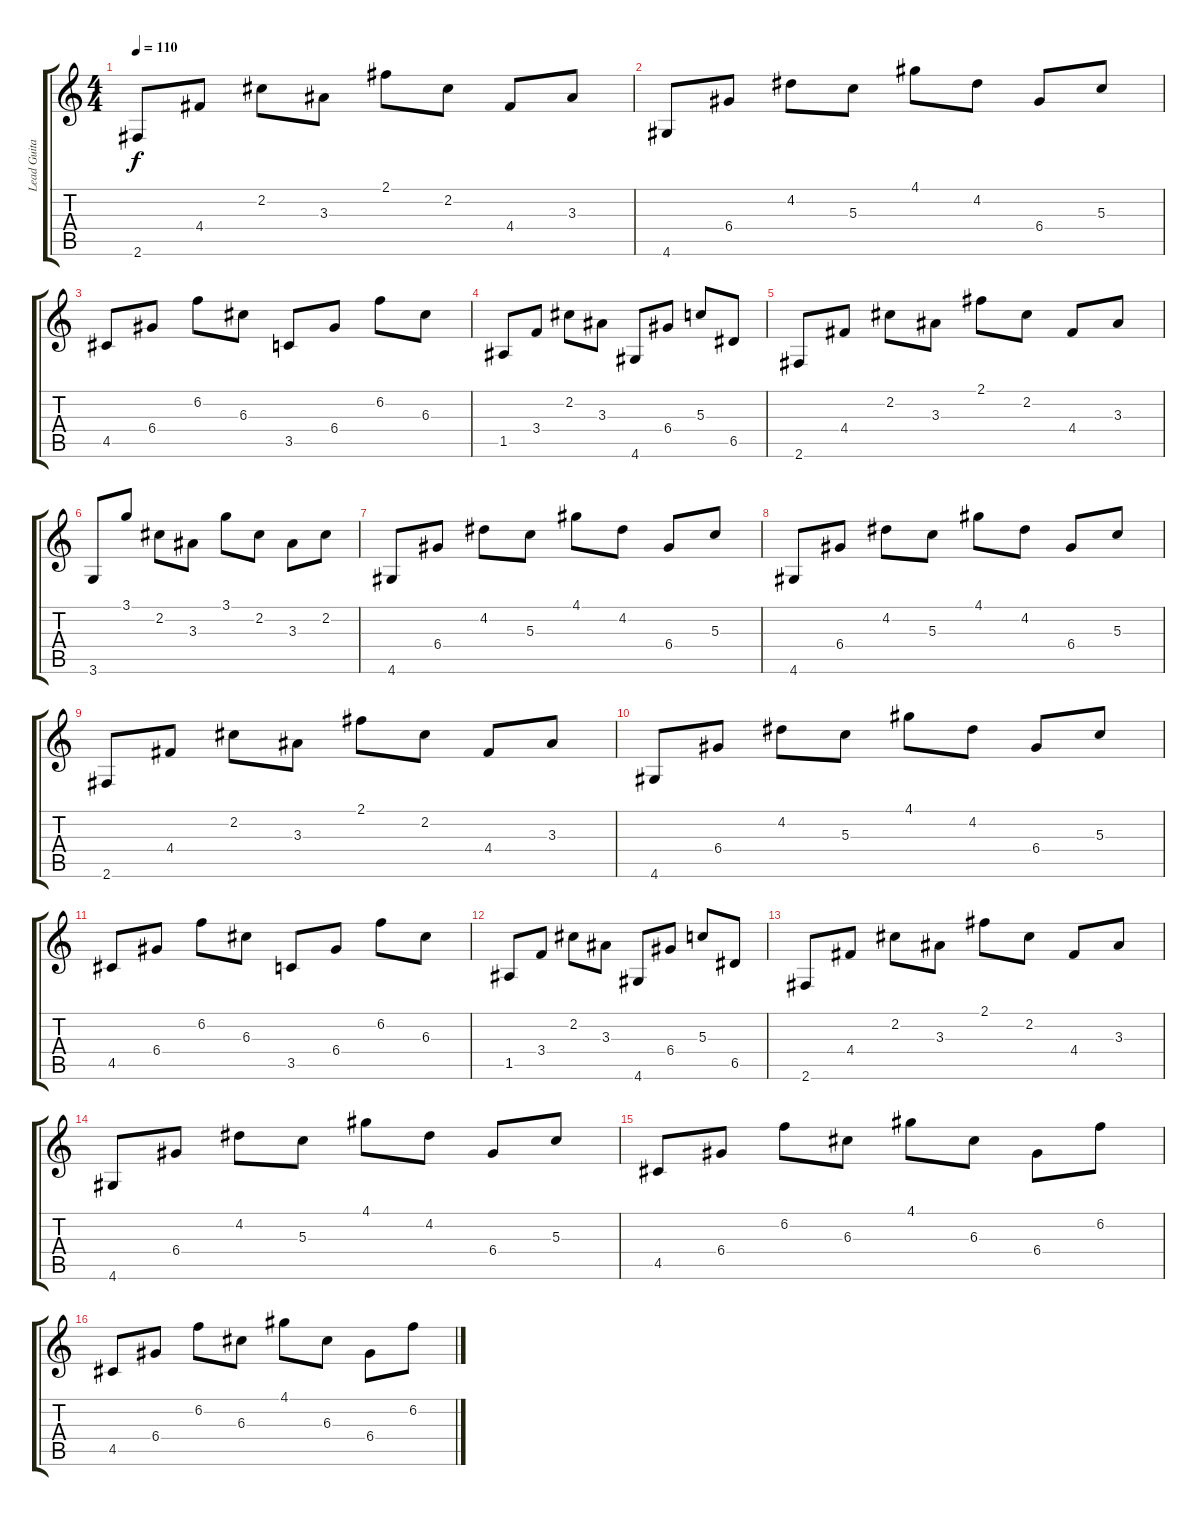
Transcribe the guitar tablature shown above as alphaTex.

\track ("Lead Guitar" "Lead Guita") {instrument overdrivenguitar}
\staff {score tabs}
\tuning (E4 B3 G3 D3 A2 E2) {hide}
\ts (4 4)
\tempo 110
\clef g2
\ks c
2.6.8{dy f} 4.4.8 2.2.8 3.3.8 2.1.8 2.2.8 4.4.8 3.3.8 |
4.6.8 6.4.8 4.2.8 5.3.8 4.1.8 4.2.8 6.4.8 5.3.8 |
4.5.8 6.4.8 6.2.8 6.3.8 3.5.8 6.4.8 6.2.8 6.3.8 |
1.5.8 3.4.8 2.2.8 3.3.8 4.6.8 6.4.8 5.3.8 6.5.8 |
2.6.8 4.4.8 2.2.8 3.3.8 2.1.8 2.2.8 4.4.8 3.3.8 |
3.6.8 3.1.8 2.2.8 3.3.8 3.1.8 2.2.8 3.3.8 2.2.8 |
4.6.8 6.4.8 4.2.8 5.3.8 4.1.8 4.2.8 6.4.8 5.3.8 |
4.6.8 6.4.8 4.2.8 5.3.8 4.1.8 4.2.8 6.4.8 5.3.8 |
2.6.8 4.4.8 2.2.8 3.3.8 2.1.8 2.2.8 4.4.8 3.3.8 |
4.6.8 6.4.8 4.2.8 5.3.8 4.1.8 4.2.8 6.4.8 5.3.8 |
4.5.8 6.4.8 6.2.8 6.3.8 3.5.8 6.4.8 6.2.8 6.3.8 |
1.5.8 3.4.8 2.2.8 3.3.8 4.6.8 6.4.8 5.3.8 6.5.8 |
2.6.8 4.4.8 2.2.8 3.3.8 2.1.8 2.2.8 4.4.8 3.3.8 |
4.6.8 6.4.8 4.2.8 5.3.8 4.1.8 4.2.8 6.4.8 5.3.8 |
4.5.8 6.4.8 6.2.8 6.3.8 4.1.8 6.3.8 6.4.8 6.2.8 |
4.5.8 6.4.8 6.2.8 6.3.8 4.1.8 6.3.8 6.4.8 6.2.8
